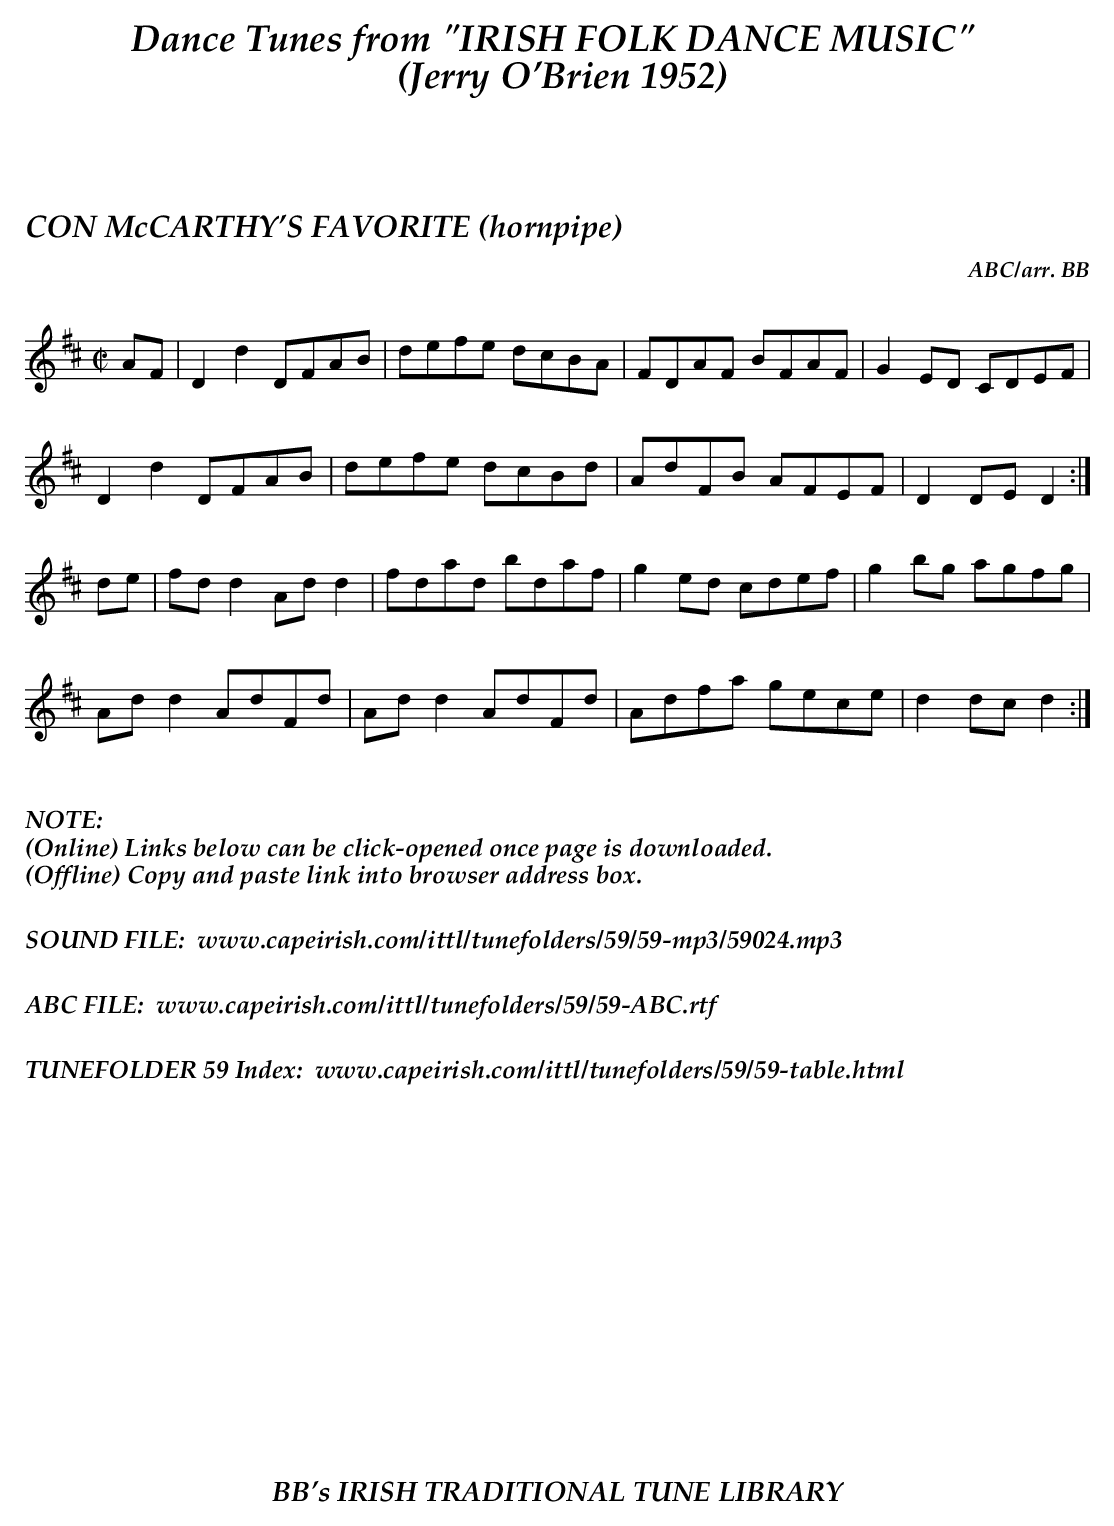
X:1
T:CON McCARTHY'S FAVORITE (hornpipe)
C:ABC/arr. BB
M:C|
K:D
AF|D2 d2 DFAB|defe dcBA|FDAF BFAF|G2ED CDEF|
D2 d2 DFAB|defe dcBd|AdFB AFEF|D2DE D2 :|
de|fdd2 Add2|fdad bdaf|g2ed cdef|g2bg agfg|
Add2 AdFd|Add2 AdFd|Adfa gece|d2dc d2 :|
%%vskip .3in
%%textoption left
%%textfont "Palatino-BoldItalic" 16
%%begintext
%%NOTE:
(Online) Links below can be click-opened once page is downloaded.
(Offline) Copy and paste link into browser address box.
%%
%%
SOUND FILE:  www.capeirish.com/ittl/tunefolders/59/59-mp3/59024.mp3
%%
%%
ABC FILE:  www.capeirish.com/ittl/tunefolders/59/59-ABC.rtf
%%
%%
TUNEFOLDER 59 Index:  www.capeirish.com/ittl/tunefolders/59/59-table.html
